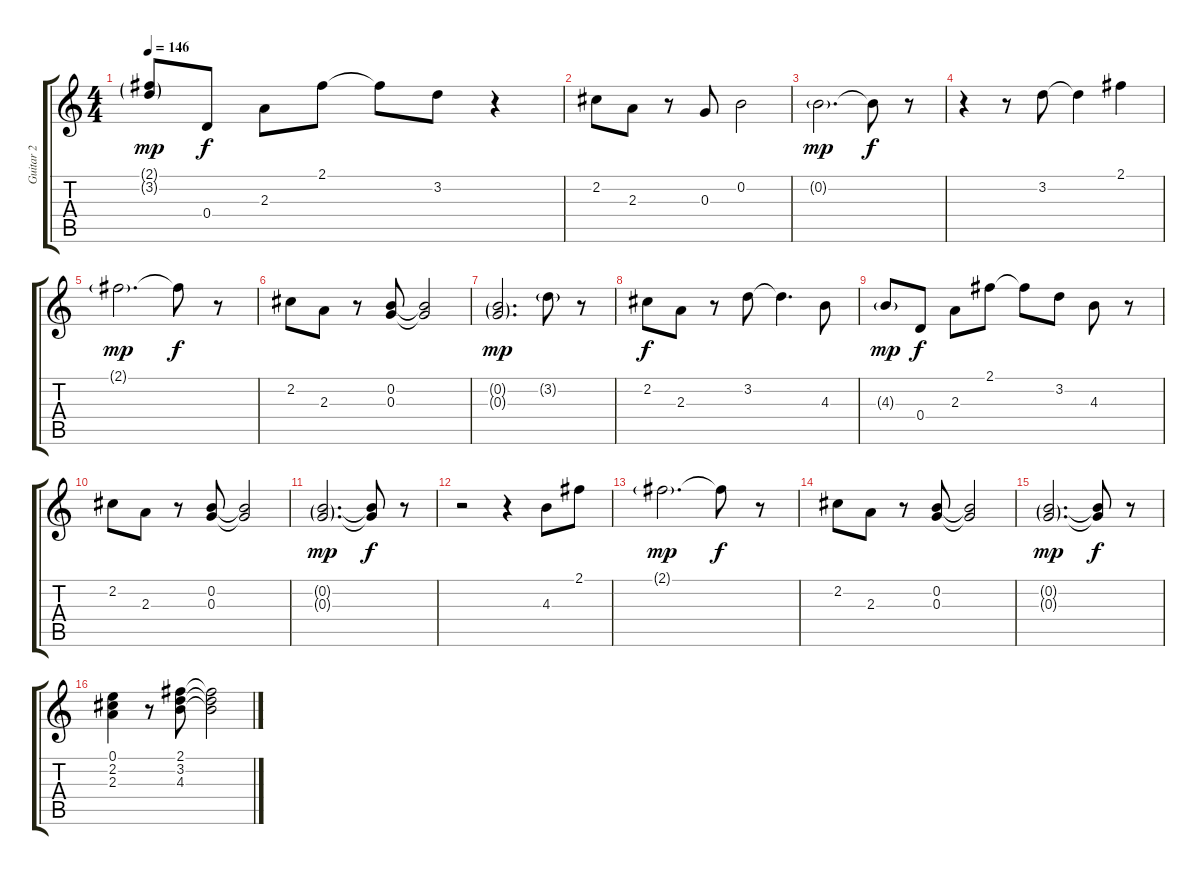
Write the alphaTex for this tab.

\track ("Guitar 2" "Guitar 2") {instrument electricguitarclean}
\staff {score tabs}
\tuning (E4 B3 G3 D3 A2 E2) {hide}
\ts (4 4)
\tempo 146
\clef g2
\ks c
(2.1{g} 3.2{g}).8{dy mp} 0.4.8{dy f} 2.3.8 2.1.8 2.1{t}.8 3.2.8 r.4 |
2.2.8 2.3.8 r.8 0.3.8 0.2.2 |
0.2{g}.2{d dy mp} 0.2{t}.8{dy f} r.8 |
r.4 r.8 3.2.8 3.2{t}.4 2.1.4 |
2.1{g}.2{d dy mp} 2.1{t}.8{dy f} r.8 |
2.2.8 2.3.8 r.8 (0.2 0.3).8 (0.2{t} 0.3{t}).2 |
(0.2{g} 0.3{g}).2{d dy mp} 3.2{g}.8 r.8 |
2.2.8{dy f} 2.3.8 r.8 3.2.8 3.2{t}.4{d} 4.3.8 |
4.3{g}.8{dy mp} 0.4.8{dy f} 2.3.8 2.1.8 2.1{t}.8 3.2.8 4.3.8 r.8 |
2.2.8 2.3.8 r.8 (0.2 0.3).8 (0.2{t} 0.3{t}).2 |
(0.2{g} 0.3{g}).2{d dy mp} (0.2{t} 0.3{t}).8{dy f} r.8 |
r.2 r.4 4.3.8 2.1.8 |
2.1{g}.2{d dy mp} 2.1{t}.8{dy f} r.8 |
2.2.8 2.3.8 r.8 (0.2 0.3).8 (0.2{t} 0.3{t}).2 |
(0.2{g} 0.3{g}).2{d dy mp} (0.2{t} 0.3{t}).8{dy f} r.8 |
(0.1 2.2 2.3).4 r.8 (2.1 3.2 4.3).8 (2.1{t} 3.2{t} 4.3{t}).2
